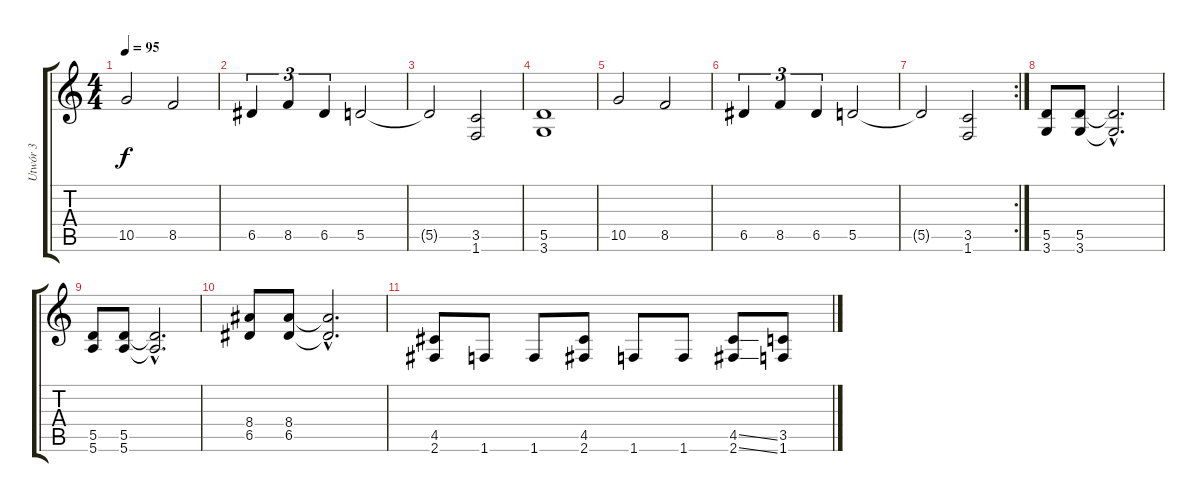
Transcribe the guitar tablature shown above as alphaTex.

\track ("Utwór 3" "Utwór 3") {instrument distortionguitar}
\staff {score tabs}
\tuning (E4 B3 G3 D3 A2 E2) {hide}
\ts (4 4)
\tempo 95
\clef g2
\ks c
10.5.2{dy f} 8.5.2 |
6.5.4{tu (3 2)} 8.5.4{tu (3 2)} 6.5.4{tu (3 2)} 5.5.2 |
5.5{t}.2 (3.5 1.6).2 |
(5.5 3.6).1 |
10.5.2 8.5.2 |
6.5.4{tu (3 2)} 8.5.4{tu (3 2)} 6.5.4{tu (3 2)} 5.5.2 |
\rc 2
5.5{t}.2 (3.5 1.6).2 |
(5.5 3.6).8 (5.5 3.6).8 (5.5{hac t} 3.6{hac t}).2{d} |
(5.5 5.6).8 (5.5 5.6).8 (5.5{hac t} 5.6{hac t}).2{d} |
(8.4 6.5).8 (8.4 6.5).8 (8.4{hac t} 6.5{hac t}).2{d} |
(4.5 2.6).8 1.6.8 1.6.8 (4.5 2.6).8 1.6.8 1.6.8 (4.5{ss} 2.6{ss}).8 (3.5 1.6).8
